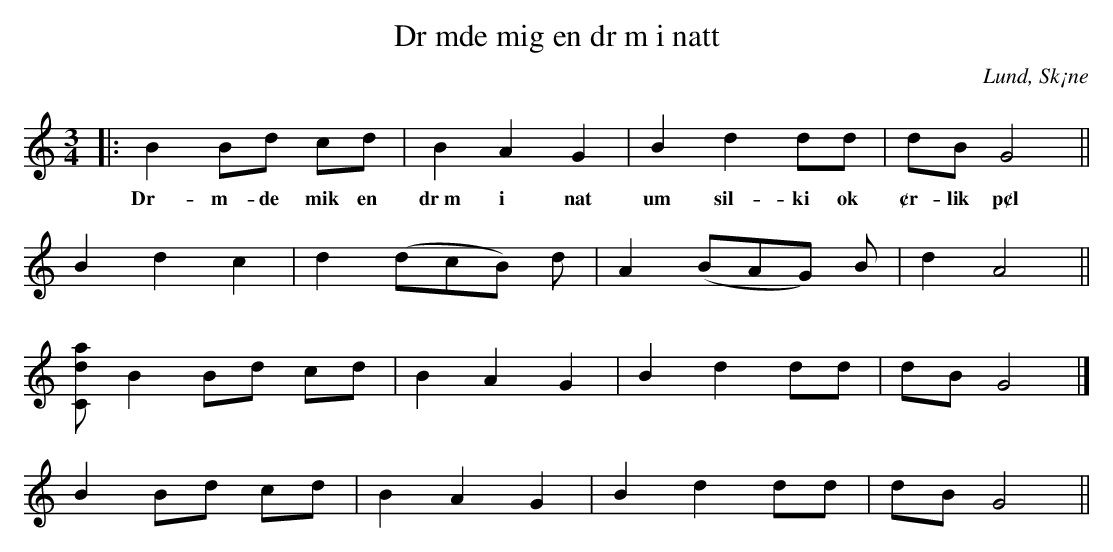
X:1
T:Dr mde mig en dr m i natt
O:Lund, Sk¡ne
M:3/4
L:1/8
K:C
|: B2 Bd cd | B2 A2 G2 | B2 d2 dd | dB G4 ||
w:Dr - m-de mik en|dr m i nat| um sil-ki ok|¢r-lik p¢l
B2 d2 c2 | d2 (dcB) d | A2 (BAG) B | d2 A4 ||
[Coda:]B2 Bd cd | B2 A2 G2 | B2 d2 dd | dB G4 |]
v:coda
B2 Bd cd | B2 A2 G2 | B2 d2 dd | dB G4 ||
